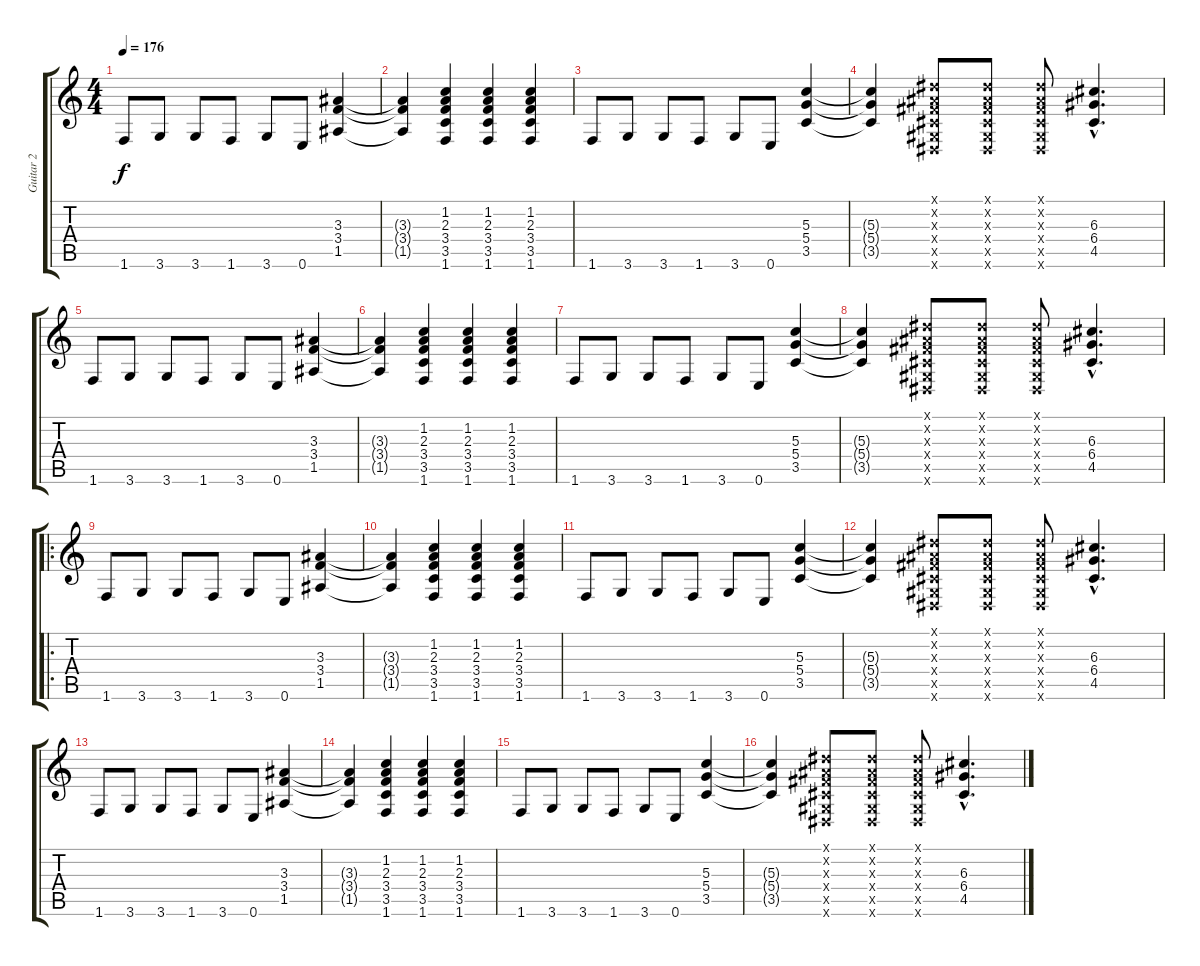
\track ("Guitar 2" "Guitar 2") {instrument distortionguitar}
\staff {score tabs}
\tuning (E4 B3 G3 D3 A2 E2) {hide}
\ts (4 4)
\tempo 176
\clef g2
\ks c
1.6.8{dy f} 3.6.8 3.6.8 1.6.8 3.6.8 0.6.8 (3.3 3.4 1.5).4 |
(3.3{t} 3.4{t} 1.5{t}).4 (1.2 2.3 3.4 3.5 1.6).4 (1.2 2.3 3.4 3.5 1.6).4 (1.2 2.3 3.4 3.5 1.6).4 |
1.6.8 3.6.8 3.6.8 1.6.8 3.6.8 0.6.8 (5.3 5.4 3.5).4 |
(5.3{t} 5.4{t} 3.5{t}).4 (-1.1{x} -1.2{x} -1.3{x} -1.4{x} -1.5{x} -1.6{x}).8 (-1.1{x} -1.2{x} -1.3{x} -1.4{x} -1.5{x} -1.6{x}).8 (-1.1{x} -1.2{x} -1.3{x} -1.4{x} -1.5{x} -1.6{x}).8 (6.3{hac} 6.4{hac} 4.5{hac}).4{d} |
1.6.8 3.6.8 3.6.8 1.6.8 3.6.8 0.6.8 (3.3 3.4 1.5).4 |
(3.3{t} 3.4{t} 1.5{t}).4 (1.2 2.3 3.4 3.5 1.6).4 (1.2 2.3 3.4 3.5 1.6).4 (1.2 2.3 3.4 3.5 1.6).4 |
1.6.8 3.6.8 3.6.8 1.6.8 3.6.8 0.6.8 (5.3 5.4 3.5).4 |
(5.3{t} 5.4{t} 3.5{t}).4 (-1.1{x} -1.2{x} -1.3{x} -1.4{x} -1.5{x} -1.6{x}).8 (-1.1{x} -1.2{x} -1.3{x} -1.4{x} -1.5{x} -1.6{x}).8 (-1.1{x} -1.2{x} -1.3{x} -1.4{x} -1.5{x} -1.6{x}).8 (6.3{hac} 6.4{hac} 4.5{hac}).4{d} |
\ro
1.6.8 3.6.8 3.6.8 1.6.8 3.6.8 0.6.8 (3.3 3.4 1.5).4 |
(3.3{t} 3.4{t} 1.5{t}).4 (1.2 2.3 3.4 3.5 1.6).4 (1.2 2.3 3.4 3.5 1.6).4 (1.2 2.3 3.4 3.5 1.6).4 |
1.6.8 3.6.8 3.6.8 1.6.8 3.6.8 0.6.8 (5.3 5.4 3.5).4 |
(5.3{t} 5.4{t} 3.5{t}).4 (-1.1{x} -1.2{x} -1.3{x} -1.4{x} -1.5{x} -1.6{x}).8 (-1.1{x} -1.2{x} -1.3{x} -1.4{x} -1.5{x} -1.6{x}).8 (-1.1{x} -1.2{x} -1.3{x} -1.4{x} -1.5{x} -1.6{x}).8 (6.3{hac} 6.4{hac} 4.5{hac}).4{d} |
1.6.8 3.6.8 3.6.8 1.6.8 3.6.8 0.6.8 (3.3 3.4 1.5).4 |
(3.3{t} 3.4{t} 1.5{t}).4 (1.2 2.3 3.4 3.5 1.6).4 (1.2 2.3 3.4 3.5 1.6).4 (1.2 2.3 3.4 3.5 1.6).4 |
1.6.8 3.6.8 3.6.8 1.6.8 3.6.8 0.6.8 (5.3 5.4 3.5).4 |
(5.3{t} 5.4{t} 3.5{t}).4 (-1.1{x} -1.2{x} -1.3{x} -1.4{x} -1.5{x} -1.6{x}).8 (-1.1{x} -1.2{x} -1.3{x} -1.4{x} -1.5{x} -1.6{x}).8 (-1.1{x} -1.2{x} -1.3{x} -1.4{x} -1.5{x} -1.6{x}).8 (6.3{hac} 6.4{hac} 4.5{hac}).4{d}
